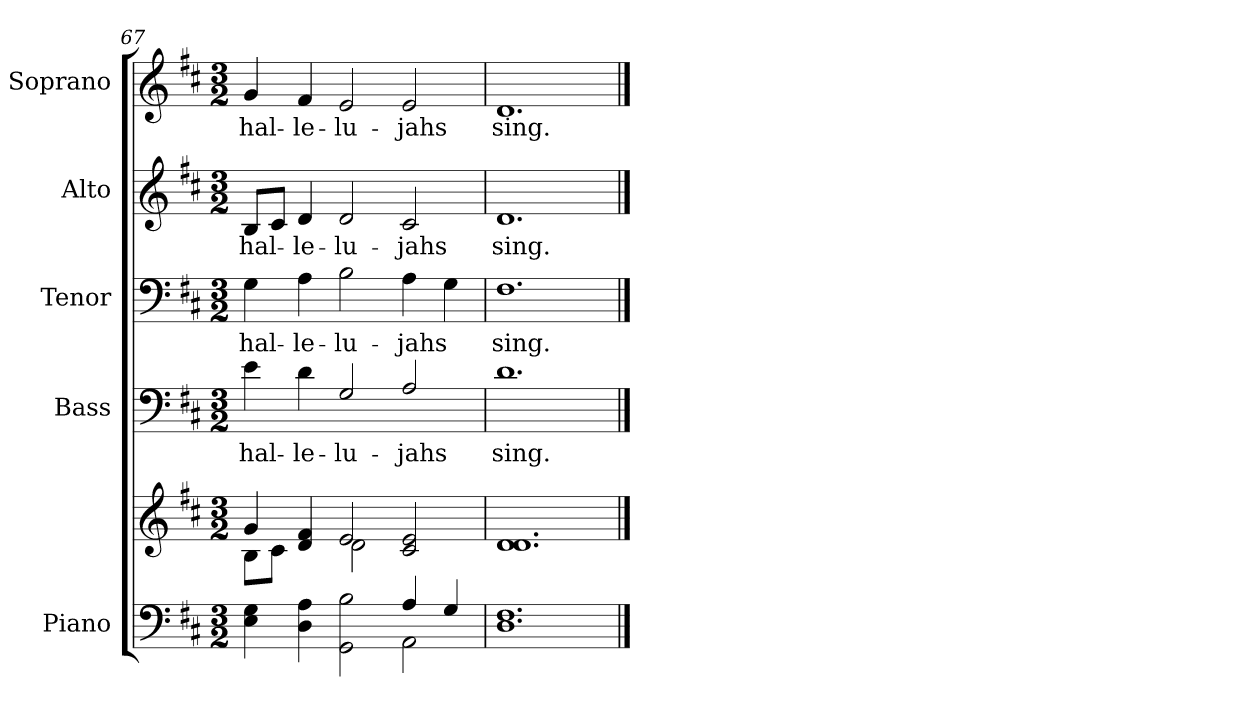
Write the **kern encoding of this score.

**kern	**kern	**kern	**text	**kern	**text	**kern	**text	**kern	**text
*part5	*part5	*part4	*part4	*part3	*part3	*part2	*part2	*part1	*part1
*staff6	*staff5	*staff4	*staff4	*staff3	*staff3	*staff2	*staff2	*staff1	*staff1
*I"Piano	*	*I"Bass	*	*I"Tenor	*	*I"Alto	*	*I"Soprano	*
*I'Pno.	*	*I'B.	*	*I'T.	*	*I'A.	*	*I'S.	*
!!LO:PB:g=z
*clefF4	*clefG2	*clefF4	*	*clefF4	*	*clefG2	*	*clefG2	*
*	*	*ITrd7c12	*	*	*	*	*	*	*
*k[f#c#]	*k[f#c#]	*k[f#c#]	*	*k[f#c#]	*	*k[f#c#]	*	*k[f#c#]	*
*D:	*D:	*D:	*	*D:	*	*D:	*	*D:	*
*M3/2	*M3/2	*M3/2	*	*M3/2	*	*M3/2	*	*M3/2	*
=67	=67	=67	=67	=67	=67	=67	=67	=67	=67
*^	*^	*	*	*	*	*	*	*	*
!	!	!	!	!	!LO:LY:b:color=#000000	!	!	!	!	!	!
!	!	!	!	!	!	!	!LO:LY:b:color=#000000	!	!	!	!
!	!	!	!	!	!	!	!	!	!LO:LY:b:color=#000000	!	!
!	!	!	!	!	!	!	!	!	!	!	!LO:LY:b:color=#000000
4Ei\ 4Gi	1ryy	4gi/	8Bi\L	4Ei\	hal-	4Gi\	hal-	8Bi/L	hal-	4gi/	hal-
.	.	.	8c#i\J	.	.	.	.	8c#i/J	.	.	.
!	!	!	!	!	!LO:LY:b:color=#000000	!	!	!	!	!	!
!	!	!	!	!	!	!	!LO:LY:b:color=#000000	!	!	!	!
!	!	!	!	!	!	!	!	!	!LO:LY:b:color=#000000	!	!
!	!	!	!	!	!	!	!	!	!	!	!LO:LY:b:color=#000000
4Di\ 4Ai	.	4di/ 4f#i	4ryy	4Di\	-le-	4Ai\	-le-	4di/	-le-	4f#i/	-le-
!	!	!	!	!	!LO:LY:b:color=#000000	!	!	!	!	!	!
!	!	!	!	!	!	!	!LO:LY:b:color=#000000	!	!	!	!
!	!	!	!	!	!	!	!	!	!LO:LY:b:color=#000000	!	!
!	!	!	!	!	!	!	!	!	!	!	!LO:LY:b:color=#000000
2GGi\ 2Bi	.	2ei/	2di\	2GGi/	-lu-	2Bi\	-lu-	2di/	-lu-	2ei/	-lu-
!	!	!	!	!	!LO:LY:b:color=#000000	!	!	!	!	!	!
!	!	!	!	!	!	!	!LO:LY:b:color=#000000	!	!	!	!
!	!	!	!	!	!	!	!	!	!LO:LY:b:color=#000000	!	!
!	!	!	!	!	!	!	!	!	!	!	!LO:LY:b:color=#000000
4Ai/	2AAi\	2c#i/ 2ei	2ryy	2AAi/	-jahs	4Ai\	-jahs	2c#i/	-jahs	2ei/	-jahs
4Gi/	.	.	.	.	.	4Gi\	.	.	.	.	.
*v	*v	*	*	*	*	*	*	*	*	*	*
*	*v	*v	*	*	*	*	*	*	*	*
=68	=68	=68	=68	=68	=68	=68	=68	=68	=68
!	!	!	!LO:LY:b:color=#000000	!	!	!	!	!	!
!	!	!	!	!	!LO:LY:b:color=#000000	!	!	!	!
!	!	!	!	!	!	!	!LO:LY:b:color=#000000	!	!
!	!	!	!	!	!	!	!	!	!LO:LY:b:color=#000000
1.Di 1.F#i	1.di 1.di	1.Di	sing.	1.F#i	sing.	1.di	sing.	1.di	sing.
==	==	==	==	==	==	==	==	==	==
*-	*-	*-	*-	*-	*-	*-	*-	*-	*-
